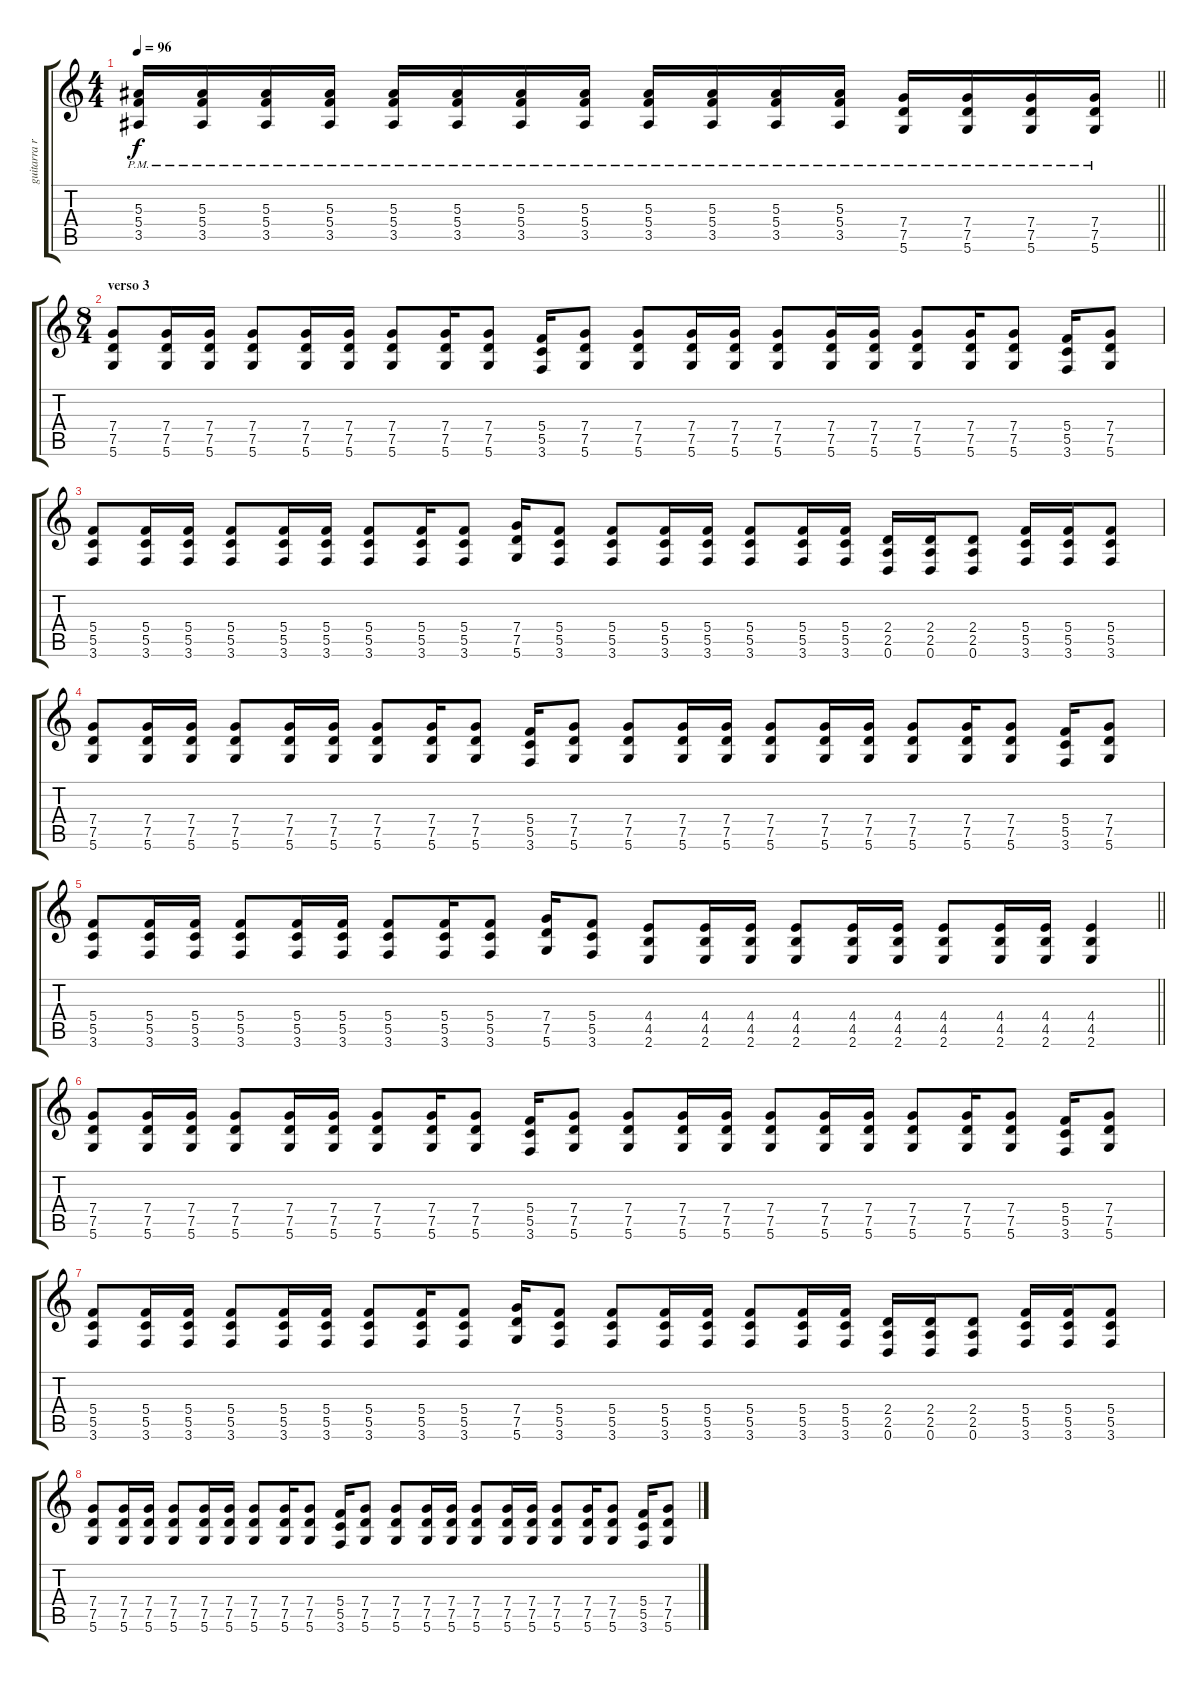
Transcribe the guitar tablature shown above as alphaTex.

\track ("guitarra ritmica" "guitarra r") {instrument distortionguitar}
\staff {score tabs}
\tuning (D4 A3 F3 C3 G2 D2) {hide}
\ts (4 4)
\tempo 96
\clef g2
\barLineRight lightlight
\ks c
(5.3{pm} 5.4{pm} 3.5{pm}).16{dy f} (5.3{pm} 5.4{pm} 3.5{pm}).16 (5.3{pm} 5.4{pm} 3.5{pm}).16 (5.3{pm} 5.4{pm} 3.5{pm}).16 (5.3{pm} 5.4{pm} 3.5{pm}).16 (5.3{pm} 5.4{pm} 3.5{pm}).16 (5.3{pm} 5.4{pm} 3.5{pm}).16 (5.3{pm} 5.4{pm} 3.5{pm}).16 (5.3{pm} 5.4{pm} 3.5{pm}).16 (5.3{pm} 5.4{pm} 3.5{pm}).16 (5.3{pm} 5.4{pm} 3.5{pm}).16 (5.3{pm} 5.4{pm} 3.5{pm}).16 (7.4{pm} 7.5{pm} 5.6{pm}).16 (7.4{pm} 7.5{pm} 5.6{pm}).16 (7.4{pm} 7.5{pm} 5.6).16 (7.4{pm} 7.5{pm} 5.6).16 |
\ts (8 4)
\section ("" "verso 3")
(7.4 7.5 5.6).8 (7.4 7.5 5.6).16 (7.4 7.5 5.6).16 (7.4 7.5 5.6).8 (7.4 7.5 5.6).16 (7.4 7.5 5.6).16 (7.4 7.5 5.6).8 (7.4 7.5 5.6).16 (7.4 7.5 5.6).8 (5.4 5.5 3.6).16 (7.4 7.5 5.6).8 (7.4 7.5 5.6).8 (7.4 7.5 5.6).16 (7.4 7.5 5.6).16 (7.4 7.5 5.6).8 (7.4 7.5 5.6).16 (7.4 7.5 5.6).16 (7.4 7.5 5.6).8 (7.4 7.5 5.6).16 (7.4 7.5 5.6).8 (5.4 5.5 3.6).16 (7.4 7.5 5.6).8 |
(5.4 5.5 3.6).8 (5.4 5.5 3.6).16 (5.4 5.5 3.6).16 (5.4 5.5 3.6).8 (5.4 5.5 3.6).16 (5.4 5.5 3.6).16 (5.4 5.5 3.6).8 (5.4 5.5 3.6).16 (5.4 5.5 3.6).8 (7.4 7.5 5.6).16 (5.4 5.5 3.6).8 (5.4 5.5 3.6).8 (5.4 5.5 3.6).16 (5.4 5.5 3.6).16 (5.4 5.5 3.6).8 (5.4 5.5 3.6).16 (5.4 5.5 3.6).16 (2.4 2.5 0.6).16 (2.4 2.5 0.6).16 (2.4 2.5 0.6).8 (5.4 5.5 3.6).16 (5.4 5.5 3.6).16 (5.4 5.5 3.6).8 |
(7.4 7.5 5.6).8 (7.4 7.5 5.6).16 (7.4 7.5 5.6).16 (7.4 7.5 5.6).8 (7.4 7.5 5.6).16 (7.4 7.5 5.6).16 (7.4 7.5 5.6).8 (7.4 7.5 5.6).16 (7.4 7.5 5.6).8 (5.4 5.5 3.6).16 (7.4 7.5 5.6).8 (7.4 7.5 5.6).8 (7.4 7.5 5.6).16 (7.4 7.5 5.6).16 (7.4 7.5 5.6).8 (7.4 7.5 5.6).16 (7.4 7.5 5.6).16 (7.4 7.5 5.6).8 (7.4 7.5 5.6).16 (7.4 7.5 5.6).8 (5.4 5.5 3.6).16 (7.4 7.5 5.6).8 |
\barLineRight lightlight
(5.4 5.5 3.6).8 (5.4 5.5 3.6).16 (5.4 5.5 3.6).16 (5.4 5.5 3.6).8 (5.4 5.5 3.6).16 (5.4 5.5 3.6).16 (5.4 5.5 3.6).8 (5.4 5.5 3.6).16 (5.4 5.5 3.6).8 (7.4 7.5 5.6).16 (5.4 5.5 3.6).8 (4.4 4.5 2.6).8 (4.4 4.5 2.6).16 (4.4 4.5 2.6).16 (4.4 4.5 2.6).8 (4.4 4.5 2.6).16 (4.4 4.5 2.6).16 (4.4 4.5 2.6).8 (4.4 4.5 2.6).16 (4.4 4.5 2.6).16 (4.4 4.5 2.6).4 |
(7.4 7.5 5.6).8 (7.4 7.5 5.6).16 (7.4 7.5 5.6).16 (7.4 7.5 5.6).8 (7.4 7.5 5.6).16 (7.4 7.5 5.6).16 (7.4 7.5 5.6).8 (7.4 7.5 5.6).16 (7.4 7.5 5.6).8 (5.4 5.5 3.6).16 (7.4 7.5 5.6).8 (7.4 7.5 5.6).8 (7.4 7.5 5.6).16 (7.4 7.5 5.6).16 (7.4 7.5 5.6).8 (7.4 7.5 5.6).16 (7.4 7.5 5.6).16 (7.4 7.5 5.6).8 (7.4 7.5 5.6).16 (7.4 7.5 5.6).8 (5.4 5.5 3.6).16 (7.4 7.5 5.6).8 |
(5.4 5.5 3.6).8 (5.4 5.5 3.6).16 (5.4 5.5 3.6).16 (5.4 5.5 3.6).8 (5.4 5.5 3.6).16 (5.4 5.5 3.6).16 (5.4 5.5 3.6).8 (5.4 5.5 3.6).16 (5.4 5.5 3.6).8 (7.4 7.5 5.6).16 (5.4 5.5 3.6).8 (5.4 5.5 3.6).8 (5.4 5.5 3.6).16 (5.4 5.5 3.6).16 (5.4 5.5 3.6).8 (5.4 5.5 3.6).16 (5.4 5.5 3.6).16 (2.4 2.5 0.6).16 (2.4 2.5 0.6).16 (2.4 2.5 0.6).8 (5.4 5.5 3.6).16 (5.4 5.5 3.6).16 (5.4 5.5 3.6).8 |
(7.4 7.5 5.6).8 (7.4 7.5 5.6).16 (7.4 7.5 5.6).16 (7.4 7.5 5.6).8 (7.4 7.5 5.6).16 (7.4 7.5 5.6).16 (7.4 7.5 5.6).8 (7.4 7.5 5.6).16 (7.4 7.5 5.6).8 (5.4 5.5 3.6).16 (7.4 7.5 5.6).8 (7.4 7.5 5.6).8 (7.4 7.5 5.6).16 (7.4 7.5 5.6).16 (7.4 7.5 5.6).8 (7.4 7.5 5.6).16 (7.4 7.5 5.6).16 (7.4 7.5 5.6).8 (7.4 7.5 5.6).16 (7.4 7.5 5.6).8 (5.4 5.5 3.6).16 (7.4 7.5 5.6).8
